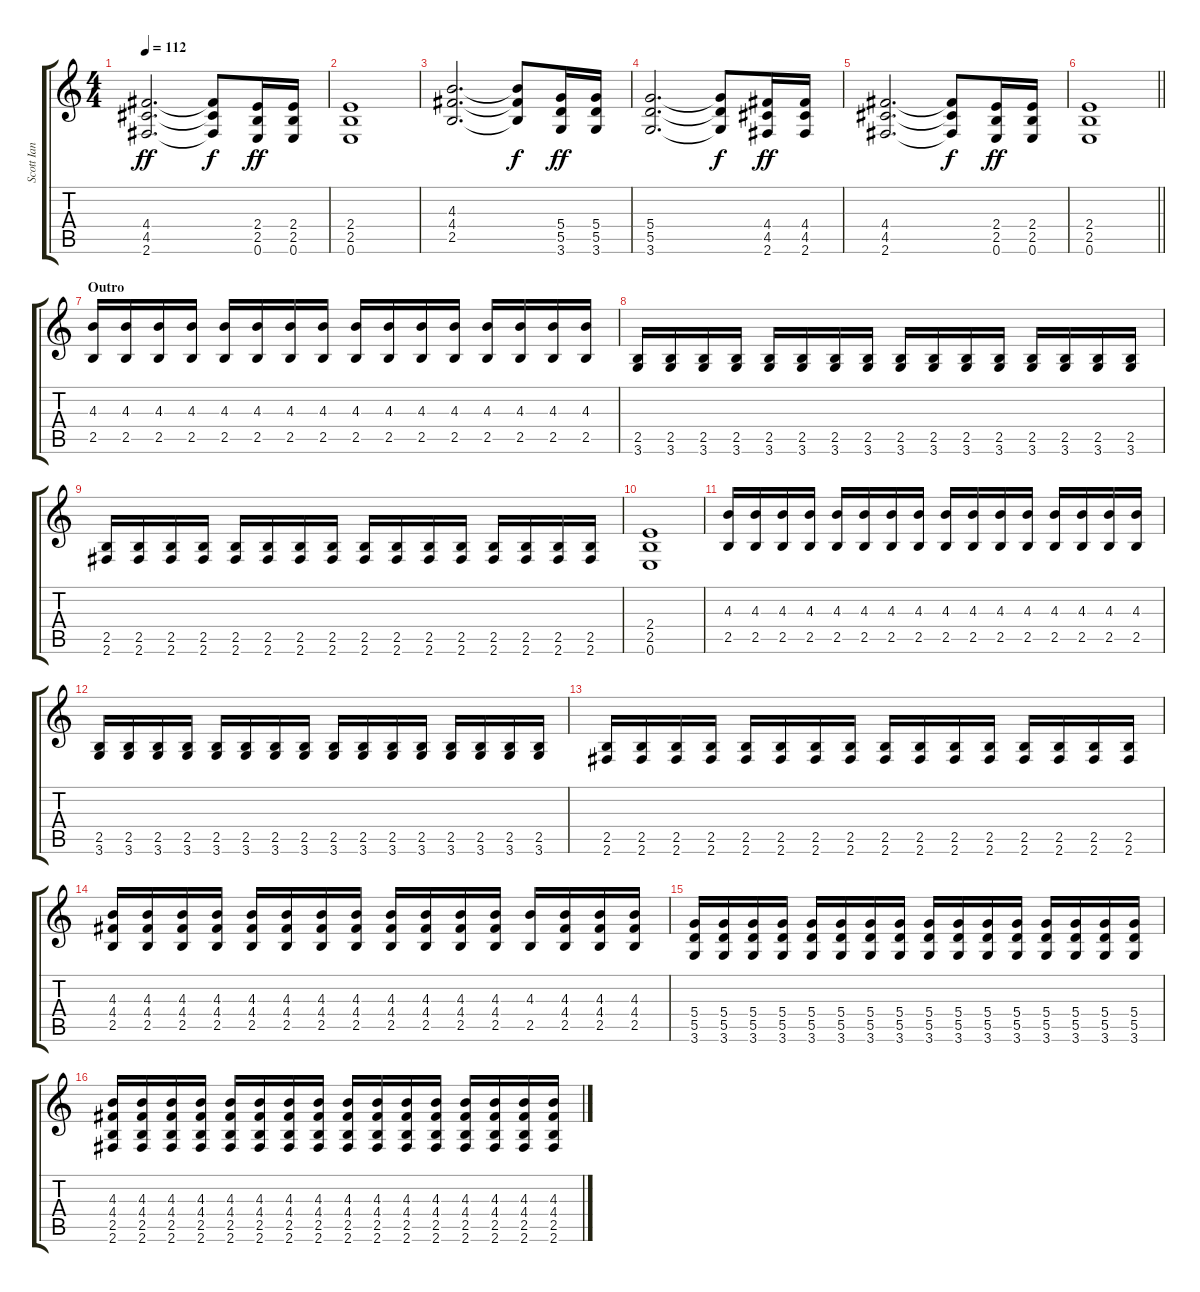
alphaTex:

\track ("Scott Ian" "Scott Ian") {instrument distortionguitar}
\staff {score tabs}
\tuning (E4 B3 G3 D3 A2 E2) {hide}
\ts (4 4)
\tempo 112
\clef g2
\ks c
(4.4 4.5 2.6).2{d dy ff} (4.4{t} 4.5{t} 2.6{t}).8{dy f} (2.4 2.5 0.6).16{dy ff} (2.4 2.5 0.6).16 |
(2.4 2.5 0.6).1 |
(4.3 4.4 2.5).2{d} (4.3{t} 4.4{t} 2.5{t}).8{dy f} (5.4 5.5 3.6).16{dy ff} (5.4 5.5 3.6).16 |
(5.4 5.5 3.6).2{d} (5.4{t} 5.5{t} 3.6{t}).8{dy f} (4.4 4.5 2.6).16{dy ff} (4.4 4.5 2.6).16 |
(4.4 4.5 2.6).2{d} (4.4{t} 4.5{t} 2.6{t}).8{dy f} (2.4 2.5 0.6).16{dy ff} (2.4 2.5 0.6).16 |
\barLineRight lightlight
(2.4 2.5 0.6).1 |
\section ("" "Outro")
(4.3 2.5).16 (4.3 2.5).16 (4.3 2.5).16 (4.3 2.5).16 (4.3 2.5).16 (4.3 2.5).16 (4.3 2.5).16 (4.3 2.5).16 (4.3 2.5).16 (4.3 2.5).16 (4.3 2.5).16 (4.3 2.5).16 (4.3 2.5).16 (4.3 2.5).16 (4.3 2.5).16 (4.3 2.5).16 |
(2.5 3.6).16 (2.5 3.6).16 (2.5 3.6).16 (2.5 3.6).16 (2.5 3.6).16 (2.5 3.6).16 (2.5 3.6).16 (2.5 3.6).16 (2.5 3.6).16 (2.5 3.6).16 (2.5 3.6).16 (2.5 3.6).16 (2.5 3.6).16 (2.5 3.6).16 (2.5 3.6).16 (2.5 3.6).16 |
(2.5 2.6).16 (2.5 2.6).16 (2.5 2.6).16 (2.5 2.6).16 (2.5 2.6).16 (2.5 2.6).16 (2.5 2.6).16 (2.5 2.6).16 (2.5 2.6).16 (2.5 2.6).16 (2.5 2.6).16 (2.5 2.6).16 (2.5 2.6).16 (2.5 2.6).16 (2.5 2.6).16 (2.5 2.6).16 |
(2.4 2.5 0.6).1 |
(4.3 2.5).16 (4.3 2.5).16 (4.3 2.5).16 (4.3 2.5).16 (4.3 2.5).16 (4.3 2.5).16 (4.3 2.5).16 (4.3 2.5).16 (4.3 2.5).16 (4.3 2.5).16 (4.3 2.5).16 (4.3 2.5).16 (4.3 2.5).16 (4.3 2.5).16 (4.3 2.5).16 (4.3 2.5).16 |
(2.5 3.6).16 (2.5 3.6).16 (2.5 3.6).16 (2.5 3.6).16 (2.5 3.6).16 (2.5 3.6).16 (2.5 3.6).16 (2.5 3.6).16 (2.5 3.6).16 (2.5 3.6).16 (2.5 3.6).16 (2.5 3.6).16 (2.5 3.6).16 (2.5 3.6).16 (2.5 3.6).16 (2.5 3.6).16 |
(2.5 2.6).16 (2.5 2.6).16 (2.5 2.6).16 (2.5 2.6).16 (2.5 2.6).16 (2.5 2.6).16 (2.5 2.6).16 (2.5 2.6).16 (2.5 2.6).16 (2.5 2.6).16 (2.5 2.6).16 (2.5 2.6).16 (2.5 2.6).16 (2.5 2.6).16 (2.5 2.6).16 (2.5 2.6).16 |
(4.3 4.4 2.5).16 (4.3 4.4 2.5).16 (4.3 4.4 2.5).16 (4.3 4.4 2.5).16 (4.3 4.4 2.5).16 (4.3 4.4 2.5).16 (4.3 4.4 2.5).16 (4.3 4.4 2.5).16 (4.3 4.4 2.5).16 (4.3 4.4 2.5).16 (4.3 4.4 2.5).16 (4.3 4.4 2.5).16 (4.3 2.5).16 (4.3 4.4 2.5).16 (4.3 4.4 2.5).16 (4.3 4.4 2.5).16 |
(5.4 5.5 3.6).16 (5.4 5.5 3.6).16 (5.4 5.5 3.6).16 (5.4 5.5 3.6).16 (5.4 5.5 3.6).16 (5.4 5.5 3.6).16 (5.4 5.5 3.6).16 (5.4 5.5 3.6).16 (5.4 5.5 3.6).16 (5.4 5.5 3.6).16 (5.4 5.5 3.6).16 (5.4 5.5 3.6).16 (5.4 5.5 3.6).16 (5.4 5.5 3.6).16 (5.4 5.5 3.6).16 (5.4 5.5 3.6).16 |
(4.3 4.4 2.5 2.6).16 (4.3 4.4 2.5 2.6).16 (4.3 4.4 2.5 2.6).16 (4.3 4.4 2.5 2.6).16 (4.3 4.4 2.5 2.6).16 (4.3 4.4 2.5 2.6).16 (4.3 4.4 2.5 2.6).16 (4.3 4.4 2.5 2.6).16 (4.3 4.4 2.5 2.6).16 (4.3 4.4 2.5 2.6).16 (4.3 4.4 2.5 2.6).16 (4.3 4.4 2.5 2.6).16 (4.3 4.4 2.5 2.6).16 (4.3 4.4 2.5 2.6).16 (4.3 4.4 2.5 2.6).16 (4.3 4.4 2.5 2.6).16
